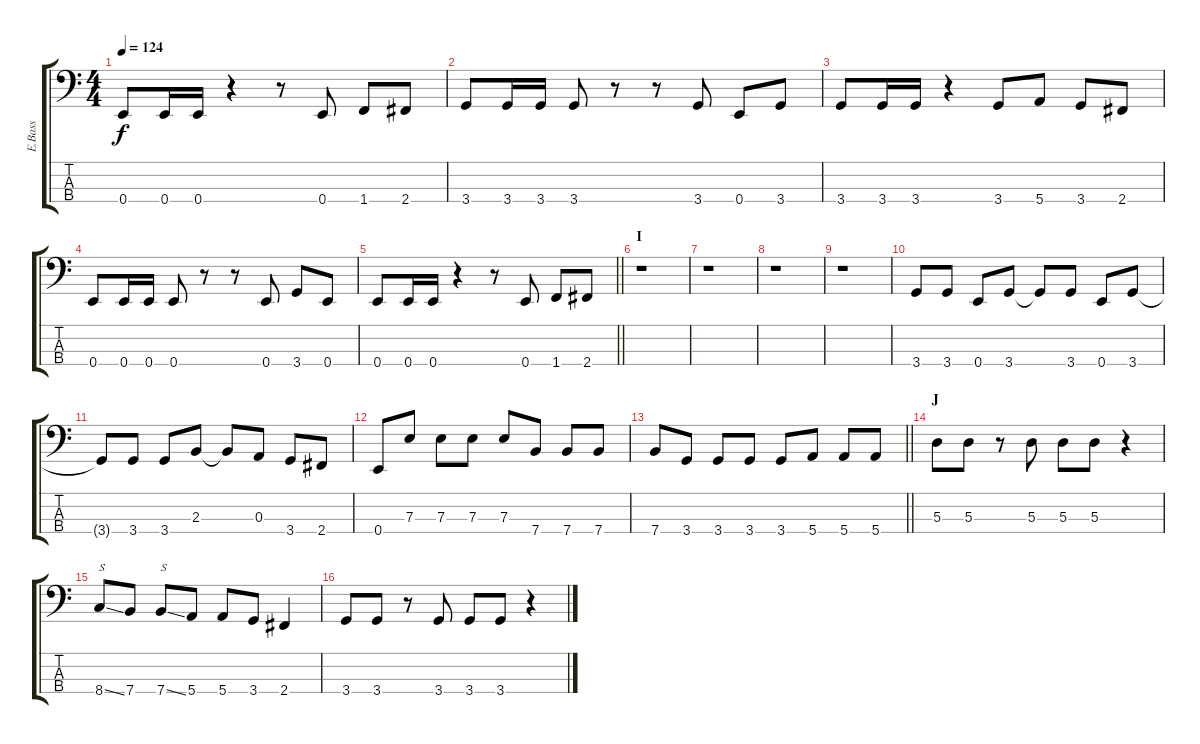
\track ("E.Bass" "E.Bass") {instrument electricbassfinger}
\staff {score tabs}
\tuning (G2 D2 A1 E1) {hide}
\ts (4 4)
\tempo 124
\clef f4
\ks c
0.4.8{dy f} 0.4.16 0.4.16 r.4 r.8 0.4.8 1.4.8 2.4.8 |
3.4.8 3.4.16 3.4.16 3.4.8 r.8 r.8 3.4.8 0.4.8 3.4.8 |
3.4.8 3.4.16 3.4.16 r.4 3.4.8 5.4.8 3.4.8 2.4.8 |
0.4.8 0.4.16 0.4.16 0.4.8 r.8 r.8 0.4.8 3.4.8 0.4.8 |
\barLineRight lightlight
0.4.8 0.4.16 0.4.16 r.4 r.8 0.4.8 1.4.8 2.4.8 |
\section ("" "I")
r.1 |
r.1 |
r.1 |
r.1 |
3.4.8 3.4.8 0.4.8 3.4.8 3.4{t}.8 3.4.8 0.4.8 3.4.8 |
3.4{t}.8 3.4.8 3.4.8 2.3.8 2.3{t}.8 0.3.8 3.4.8 2.4.8 |
0.4.8 7.3.8 7.3.8 7.3.8 7.3.8 7.4.8 7.4.8 7.4.8 |
\barLineRight lightlight
7.4.8 3.4.8 3.4.8 3.4.8 3.4.8 5.4.8 5.4.8 5.4.8 |
\section ("" "J")
5.3.8 5.3.8 r.8 5.3.8 5.3.8 5.3.8 r.4 |
8.4{ss}.8{txt "S"} 7.4.8 7.4{ss}.8{txt "S"} 5.4.8 5.4.8 3.4.8 2.4.4 |
3.4.8 3.4.8 r.8 3.4.8 3.4.8 3.4.8 r.4
